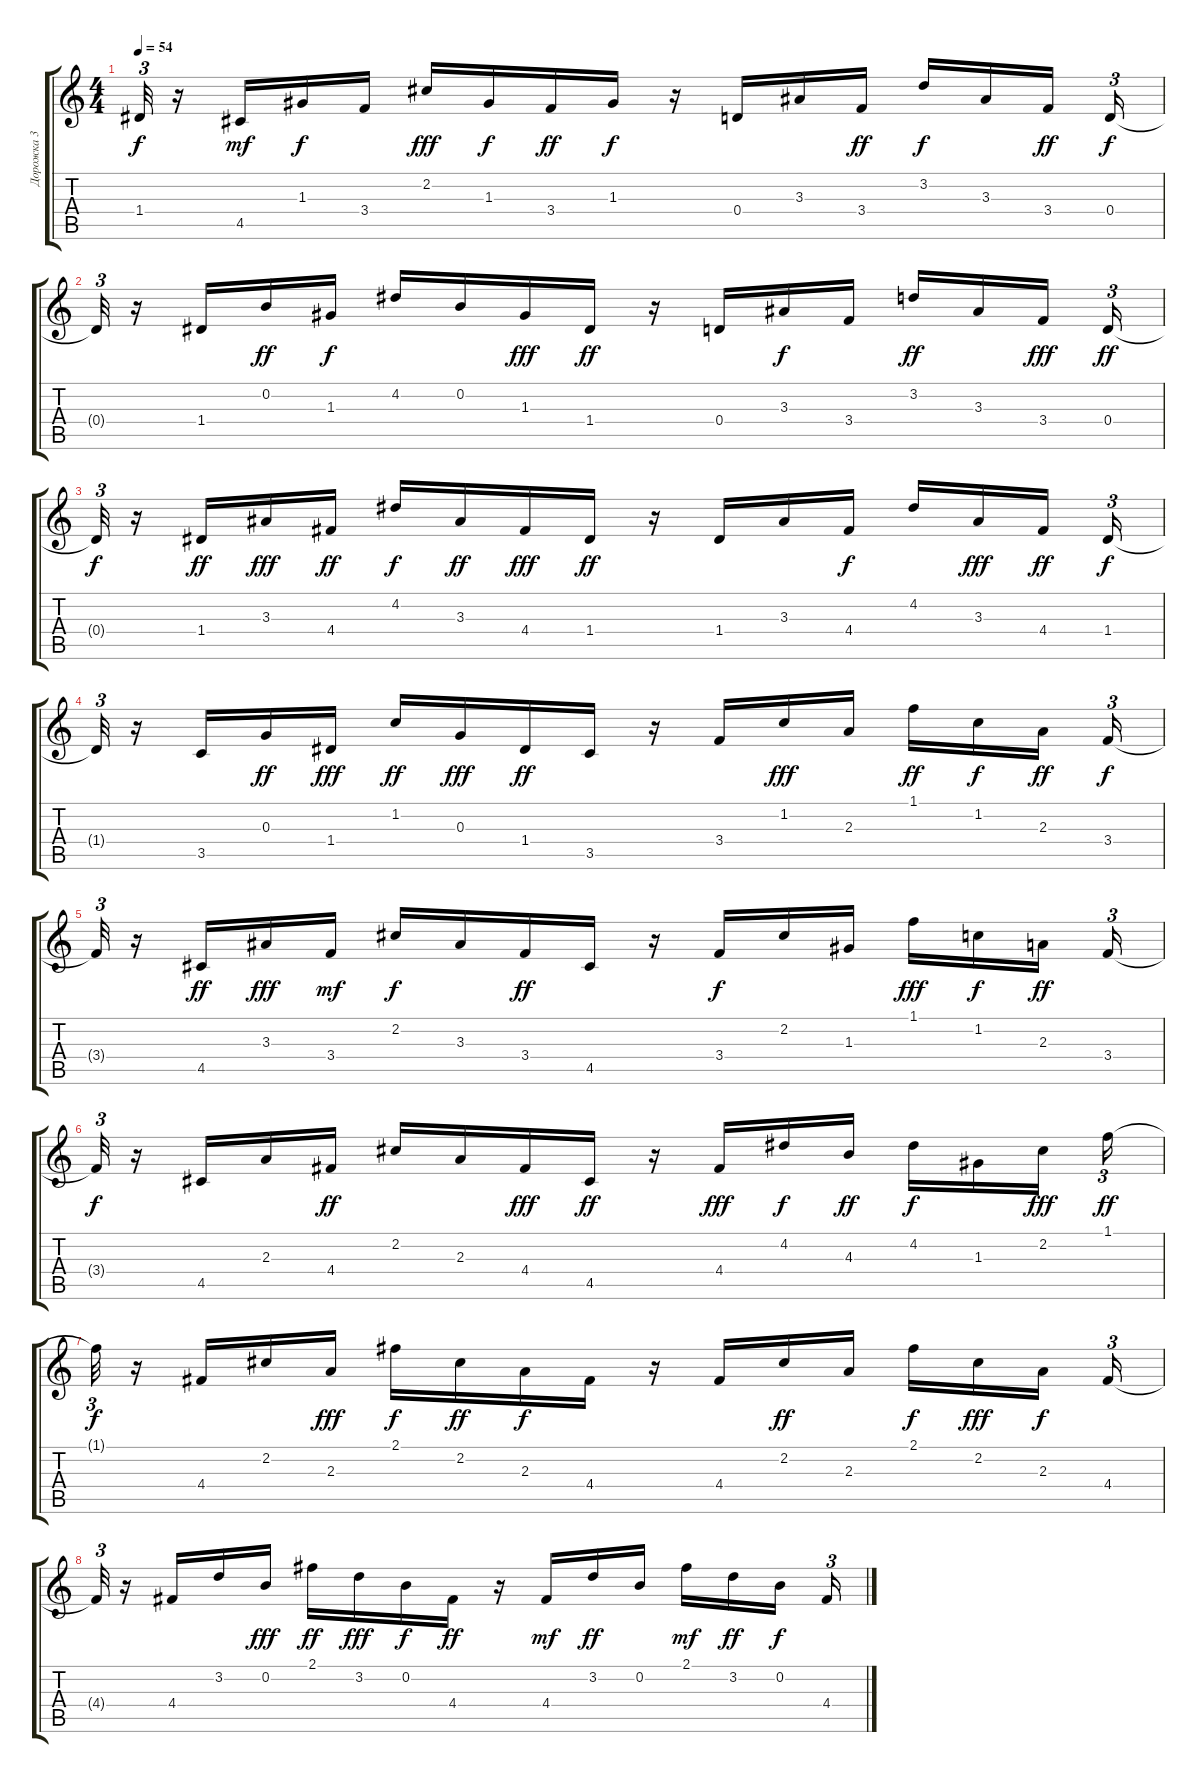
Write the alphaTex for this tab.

\track ("Дорожка 3" "Дорожка 3") {instrument acousticguitarnylon}
\staff {score tabs}
\tuning (E4 B3 G3 D3 A2 E2) {hide}
\ts (4 4)
\tempo 54
\clef g2
\ks c
1.4{t}.32{tu (3 2) dy f} r.16 4.5.16{dy mf} 1.3.16{dy f} 3.4.16 2.2.16{dy fff} 1.3.16{dy f} 3.4.16{dy ff} 1.3.16{dy f} r.16 0.4.16 3.3.16 3.4.16{dy ff} 3.2.16{dy f} 3.3.16 3.4.16{dy ff beam splitsecondary} 0.4.16{tu (3 2) dy f} |
0.4{t}.32{tu (3 2)} r.16 1.4.16 0.2.16{dy ff} 1.3.16{dy f} 4.2.16 0.2.16 1.3.16{dy fff} 1.4.16{dy ff} r.16 0.4.16 3.3.16{dy f} 3.4.16 3.2.16{dy ff} 3.3.16 3.4.16{dy fff beam splitsecondary} 0.4.16{tu (3 2) dy ff} |
0.4{t}.32{tu (3 2) dy f} r.16 1.4.16{dy ff} 3.3.16{dy fff} 4.4.16{dy ff} 4.2.16{dy f} 3.3.16{dy ff} 4.4.16{dy fff} 1.4.16{dy ff} r.16 1.4.16 3.3.16 4.4.16{dy f} 4.2.16 3.3.16{dy fff} 4.4.16{dy ff beam splitsecondary} 1.4.16{tu (3 2) dy f} |
1.4{t}.32{tu (3 2)} r.16 3.5.16 0.3.16{dy ff} 1.4.16{dy fff} 1.2.16{dy ff} 0.3.16{dy fff} 1.4.16{dy ff} 3.5.16 r.16 3.4.16 1.2.16{dy fff} 2.3.16 1.1.16{dy ff} 1.2.16{dy f} 2.3.16{dy ff beam splitsecondary} 3.4.16{tu (3 2) dy f} |
3.4{t}.32{tu (3 2)} r.16 4.5.16{dy ff} 3.3.16{dy fff} 3.4.16{dy mf} 2.2.16{dy f} 3.3.16 3.4.16{dy ff} 4.5.16 r.16 3.4.16{dy f} 2.2.16 1.3.16 1.1.16{dy fff} 1.2.16{dy f} 2.3.16{dy ff beam splitsecondary} 3.4.16{tu (3 2)} |
3.4{t}.32{tu (3 2) dy f} r.16 4.5.16 2.3.16 4.4.16{dy ff} 2.2.16 2.3.16 4.4.16{dy fff} 4.5.16{dy ff} r.16 4.4.16{dy fff} 4.2.16{dy f} 4.3.16{dy ff} 4.2.16{dy f} 1.3.16 2.2.16{dy fff beam splitsecondary} 1.1.16{tu (3 2) dy ff} |
1.1{t}.32{tu (3 2) dy f} r.16 4.4.16 2.2.16 2.3.16{dy fff} 2.1.16{dy f} 2.2.16{dy ff} 2.3.16{dy f} 4.4.16 r.16 4.4.16 2.2.16{dy ff} 2.3.16 2.1.16{dy f} 2.2.16{dy fff} 2.3.16{dy f beam splitsecondary} 4.4.16{tu (3 2)} |
4.4{t}.32{tu (3 2)} r.16 4.4.16 3.2.16 0.2.16{dy fff} 2.1.16{dy ff} 3.2.16{dy fff} 0.2.16{dy f} 4.4.16{dy ff} r.16 4.4.16{dy mf} 3.2.16{dy ff} 0.2.16 2.1.16{dy mf} 3.2.16{dy ff} 0.2.16{dy f beam splitsecondary} 4.4.16{tu (3 2)}
